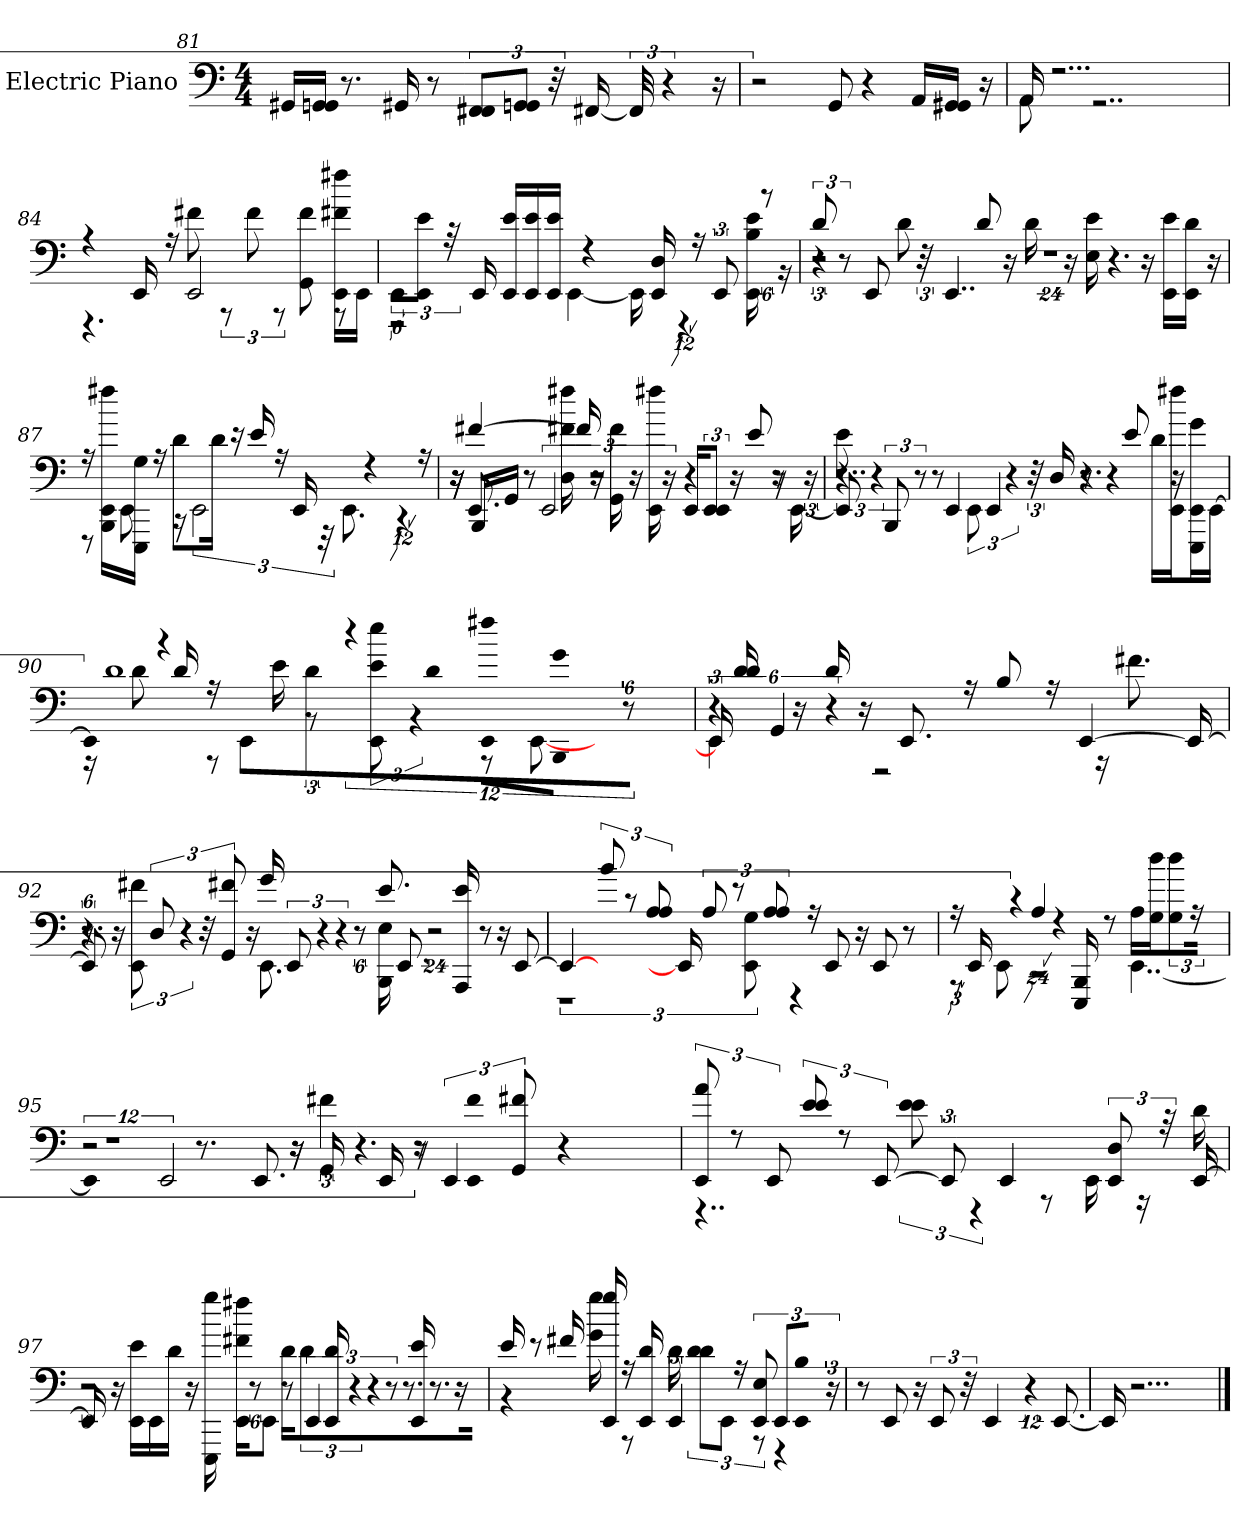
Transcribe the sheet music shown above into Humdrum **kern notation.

**kern
*part1
*staff1
*I"Electric Piano
*I'E.Pno
*clefF4
*M4/4
=81
16GG#X/LL
16GGn/ 16GGnJJ
8.r
16GG#X
8r
12FF#X/ 12FF#XL
12GGn/ 12GGnJ
48r
[16FF#X
48FF#]
6r
16r
=82
3r
12GG
48%19r
16AA/LL
16GG#X/ 16GG#XJJ
16r
=83
*^
16AA	8AA
2...r	.
.	2..r
=84	=84
4r	4.r
16EE	.
16r	.
2EE	8f#X
.	12r
.	12f#
.	12r
.	8GG 8f#
16f#X\ 16ff#X 16EELL	8r
16EE\JJ	.
=85	=85
12EE\L	12%5r
12EE\ 12eJ	.
48r	.
16EE	.
16EE/ 16eLL	.
16EE/ 16e	.
16e/ 16EEJJ	.
.	[4EE
4r	.
.	16EE]
16EE 16D	.
.	48%7r
16r	.
12EE	.
.	16EE 16e 16B
48%5r	.
.	16r
=86	=86
*	*^
12d	4r	3r
12r	.	.
8EE	.	.
.	8d	.
48r	.	.
4..EE	.	.
.	.	8d
.	16r	.
.	16d	.
.	.	24%13r
.	16r	.
.	16E 16e	.
.	4.r	.
16r	.	.
16EE\ 16eLL	.	.
16EE\ 16dJJ	.	.
16r	.	.
*	*v	*v
=87	=87
16r	8r
16ff#X\ 16EE 16BBBLL	.
16G\ 16EEEJJ	8EE
16r	.
8d\L	16r
.	3EE
16d\Jk	.
16r	.
16e	.
16r	.
16EE	.
.	48r
.	8.EE
4r	.
.	48%7r
16r	.
=88	=88
*	*^
16r	16r	16r
8.EE	16BBB/LL	[4f#X
.	16GG/JJ	.
.	8r	.
3EE	.	.
.	16D 16ff#X 16f#X	16f#]
.	16r	2r
.	16GG 16f#	.
.	16r	.
.	16EE 16ff#X	.
24r	.	.
16EE/KL	4r	.
12EE/ 12EEJ	.	.
16r	.	.
8e	.	.
.	16r	8r
.	[16EE	.
24r	.	.
=89	=89	=89
8EE]	12e	4..r
.	6r	.
12BBB	.	.
12r	.	.
.	8r	.
4EE	.	.
.	12EE	.
.	.	4EE
.	6r	.
48r	.	.
16D	.	.
8r	4.r	.
.	.	4r
8e	.	.
16d\LL	.	.
16EE\ 16ff#XJ	.	16r
16EE\ 16g 16EEEL	8ryy	8ryy
[16EE\JJ	.	.
*	*v	*v
=90	=90
48%13EE]	16r
.	8d
.	8r
12d	.
.	16e
48%5r	.
.	8r
16d	.
.	12e 12ee 12EE
16r	.
8EE\L	6r
12d\J	.
.	8r
48%7r	.
.	[8EE
12d	.
.	48%13ryy
12ff#X\ 12EEL	.
16g\ 16BBBJk	.
48%5r	.
=91	=91
*	*^
24EE]	4EE	6%5r
16d 16d	.	.
16r	.	.
16d	.	.
16r	.	.
.	2r	.
8.EE	.	.
16r	.	.
8B	.	.
16r	.	.
[4EE	.	.
.	16r	.
.	8.f#X	.
.	.	12GG
.	.	12r
16EE_	.	.
.	24ryy	24ryy
=92	=92	=92
48%5EE]	8r	4.r
16r	.	.
.	12EE 12f#X	.
12D	.	.
.	6r	.
48r	.	.
12GG 12f#X	.	.
16r	.	.
.	8.EE	16g
12EE	.	.
.	.	4r
6r	.	.
.	48%5r	.
8.e	16E 16BBB	.
.	.	8.EE
.	48%13r	.
16AAA 16e	.	.
.	.	8r
16r	.	.
[8EE	.	.
.	48%5ryy	48%5ryy
*	*v	*v
=93	=93
4EE_	3%2r
12b	.
12r	.
12A 12A	.
16EE]	.
12A	.
12r	.
.	12EE 12G
12A 12A	.
.	4r
16r	.
8EE	.
16r	4ryy
8EE	.
8r	.
.	16ryy
=94	=94
16r	12r
16EE	.
.	8EE
24%5r	.
.	48%17r
12A	.
48%7r	.
16BBB 16EEE	[4..EE
8r	.
16A\LL	.
16G\ 16ddJ	.
12G\ 12ddJ	.
24r	.
=95	=95
*	*^
48%7EE]	2r	2r
6r	.	.
12EE	.	.
8.r	.	.
.	16r	16r
.	6f#	16GG
8.EE	.	.
.	.	4.r
.	48%5r	.
16EE	.	.
16r	12f# 12EE	.
6EE	.	.
.	12r	.
.	48%7ryy	48%7ryy
12GG 12f#X	.	.
*	*v	*v
=96	=96
12EE 12a	4..r
12r	.
12EE	.
12e 12e	.
12r	.
[12EE	.
.	12e 12e
12EE]	.
.	6r
4EE	.
.	8r
.	16EE
12EE 12D	.
.	16r
48r	.
[16EE	16d
=97	=97
*	*^
16EE]	3r	2r
16r	.	.
16EE\ 16eLL	.	.
16EE\	.	.
16d\JJ	.	.
16r	.	.
.	16gg 16EEE	.
16ff#X\ 16f#X 16EEKL	.	.
.	48%5r	.
8EE\J	.	.
.	16d\KL	8r
6EE	12d\J	.
.	.	16d 16EE
.	6r	.
.	.	4r
12r	.	.
16EE 16e	8.r	.
8.r	.	.
.	.	16r
.	16ryy	16ryy
*	*v	*v
=98	=98
16e	4r
8r	.
16f#X	.
16EE 16gg	16g 16gg
16r	8r
16d 16EE	.
6EE	16d
.	12d\ 12dL
.	12EE\J
16r	.
12E 12EE	12r
12EE/L	4r
8EE/ 8BJ	.
24r	.
*v	*v
=99
8r
8EE
16r
12EE
48r
4EE
48%7r
[8.EE
=100
16EE]
2...r
==
*-
